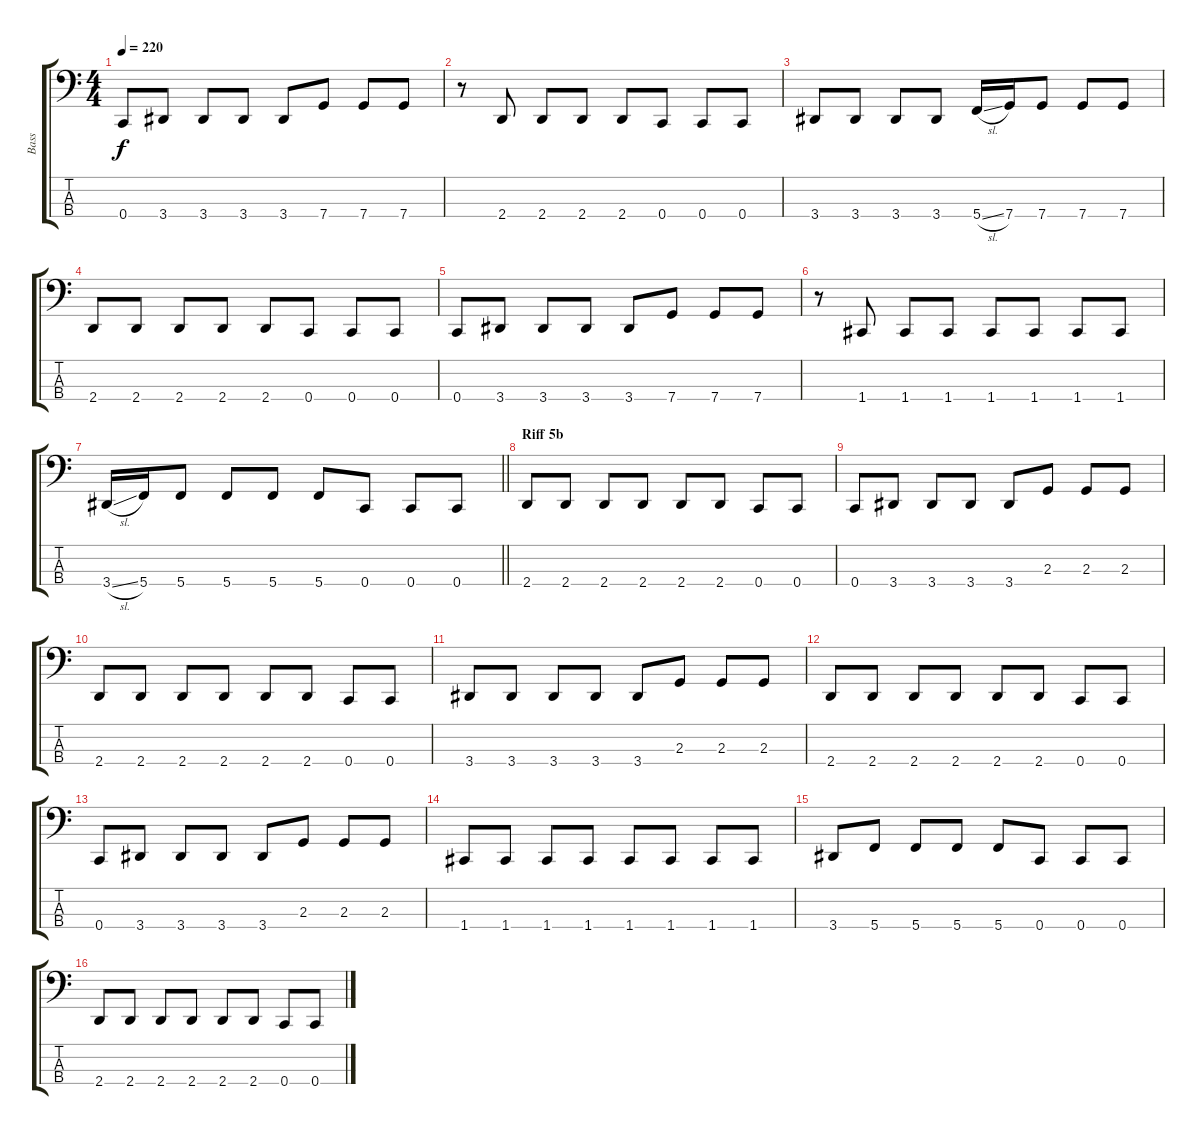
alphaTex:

\track ("Bass" "Bass") {instrument electricbassfinger}
\staff {score tabs}
\tuning (Eb2 Bb1 F1 C1) {hide}
\ts (4 4)
\tempo 220
\clef f4
\ks c
0.4.8{dy f} 3.4.8 3.4.8 3.4.8 3.4.8 7.4.8 7.4.8 7.4.8 |
r.8 2.4.8 2.4.8 2.4.8 2.4.8 0.4.8 0.4.8 0.4.8 |
3.4.8 3.4.8 3.4.8 3.4.8 5.4{sl}.16 7.4.16 7.4.8 7.4.8 7.4.8 |
2.4.8 2.4.8 2.4.8 2.4.8 2.4.8 0.4.8 0.4.8 0.4.8 |
0.4.8 3.4.8 3.4.8 3.4.8 3.4.8 7.4.8 7.4.8 7.4.8 |
r.8 1.4.8 1.4.8 1.4.8 1.4.8 1.4.8 1.4.8 1.4.8 |
\barLineRight lightlight
3.4{sl}.16 5.4.16 5.4.8 5.4.8 5.4.8 5.4.8 0.4.8 0.4.8 0.4.8 |
\section ("" "Riff 5b")
2.4.8 2.4.8 2.4.8 2.4.8 2.4.8 2.4.8 0.4.8 0.4.8 |
0.4.8 3.4.8 3.4.8 3.4.8 3.4.8 2.3.8 2.3.8 2.3.8 |
2.4.8 2.4.8 2.4.8 2.4.8 2.4.8 2.4.8 0.4.8 0.4.8 |
3.4.8 3.4.8 3.4.8 3.4.8 3.4.8 2.3.8 2.3.8 2.3.8 |
2.4.8 2.4.8 2.4.8 2.4.8 2.4.8 2.4.8 0.4.8 0.4.8 |
0.4.8 3.4.8 3.4.8 3.4.8 3.4.8 2.3.8 2.3.8 2.3.8 |
1.4.8 1.4.8 1.4.8 1.4.8 1.4.8 1.4.8 1.4.8 1.4.8 |
3.4.8 5.4.8 5.4.8 5.4.8 5.4.8 0.4.8 0.4.8 0.4.8 |
2.4.8 2.4.8 2.4.8 2.4.8 2.4.8 2.4.8 0.4.8 0.4.8
